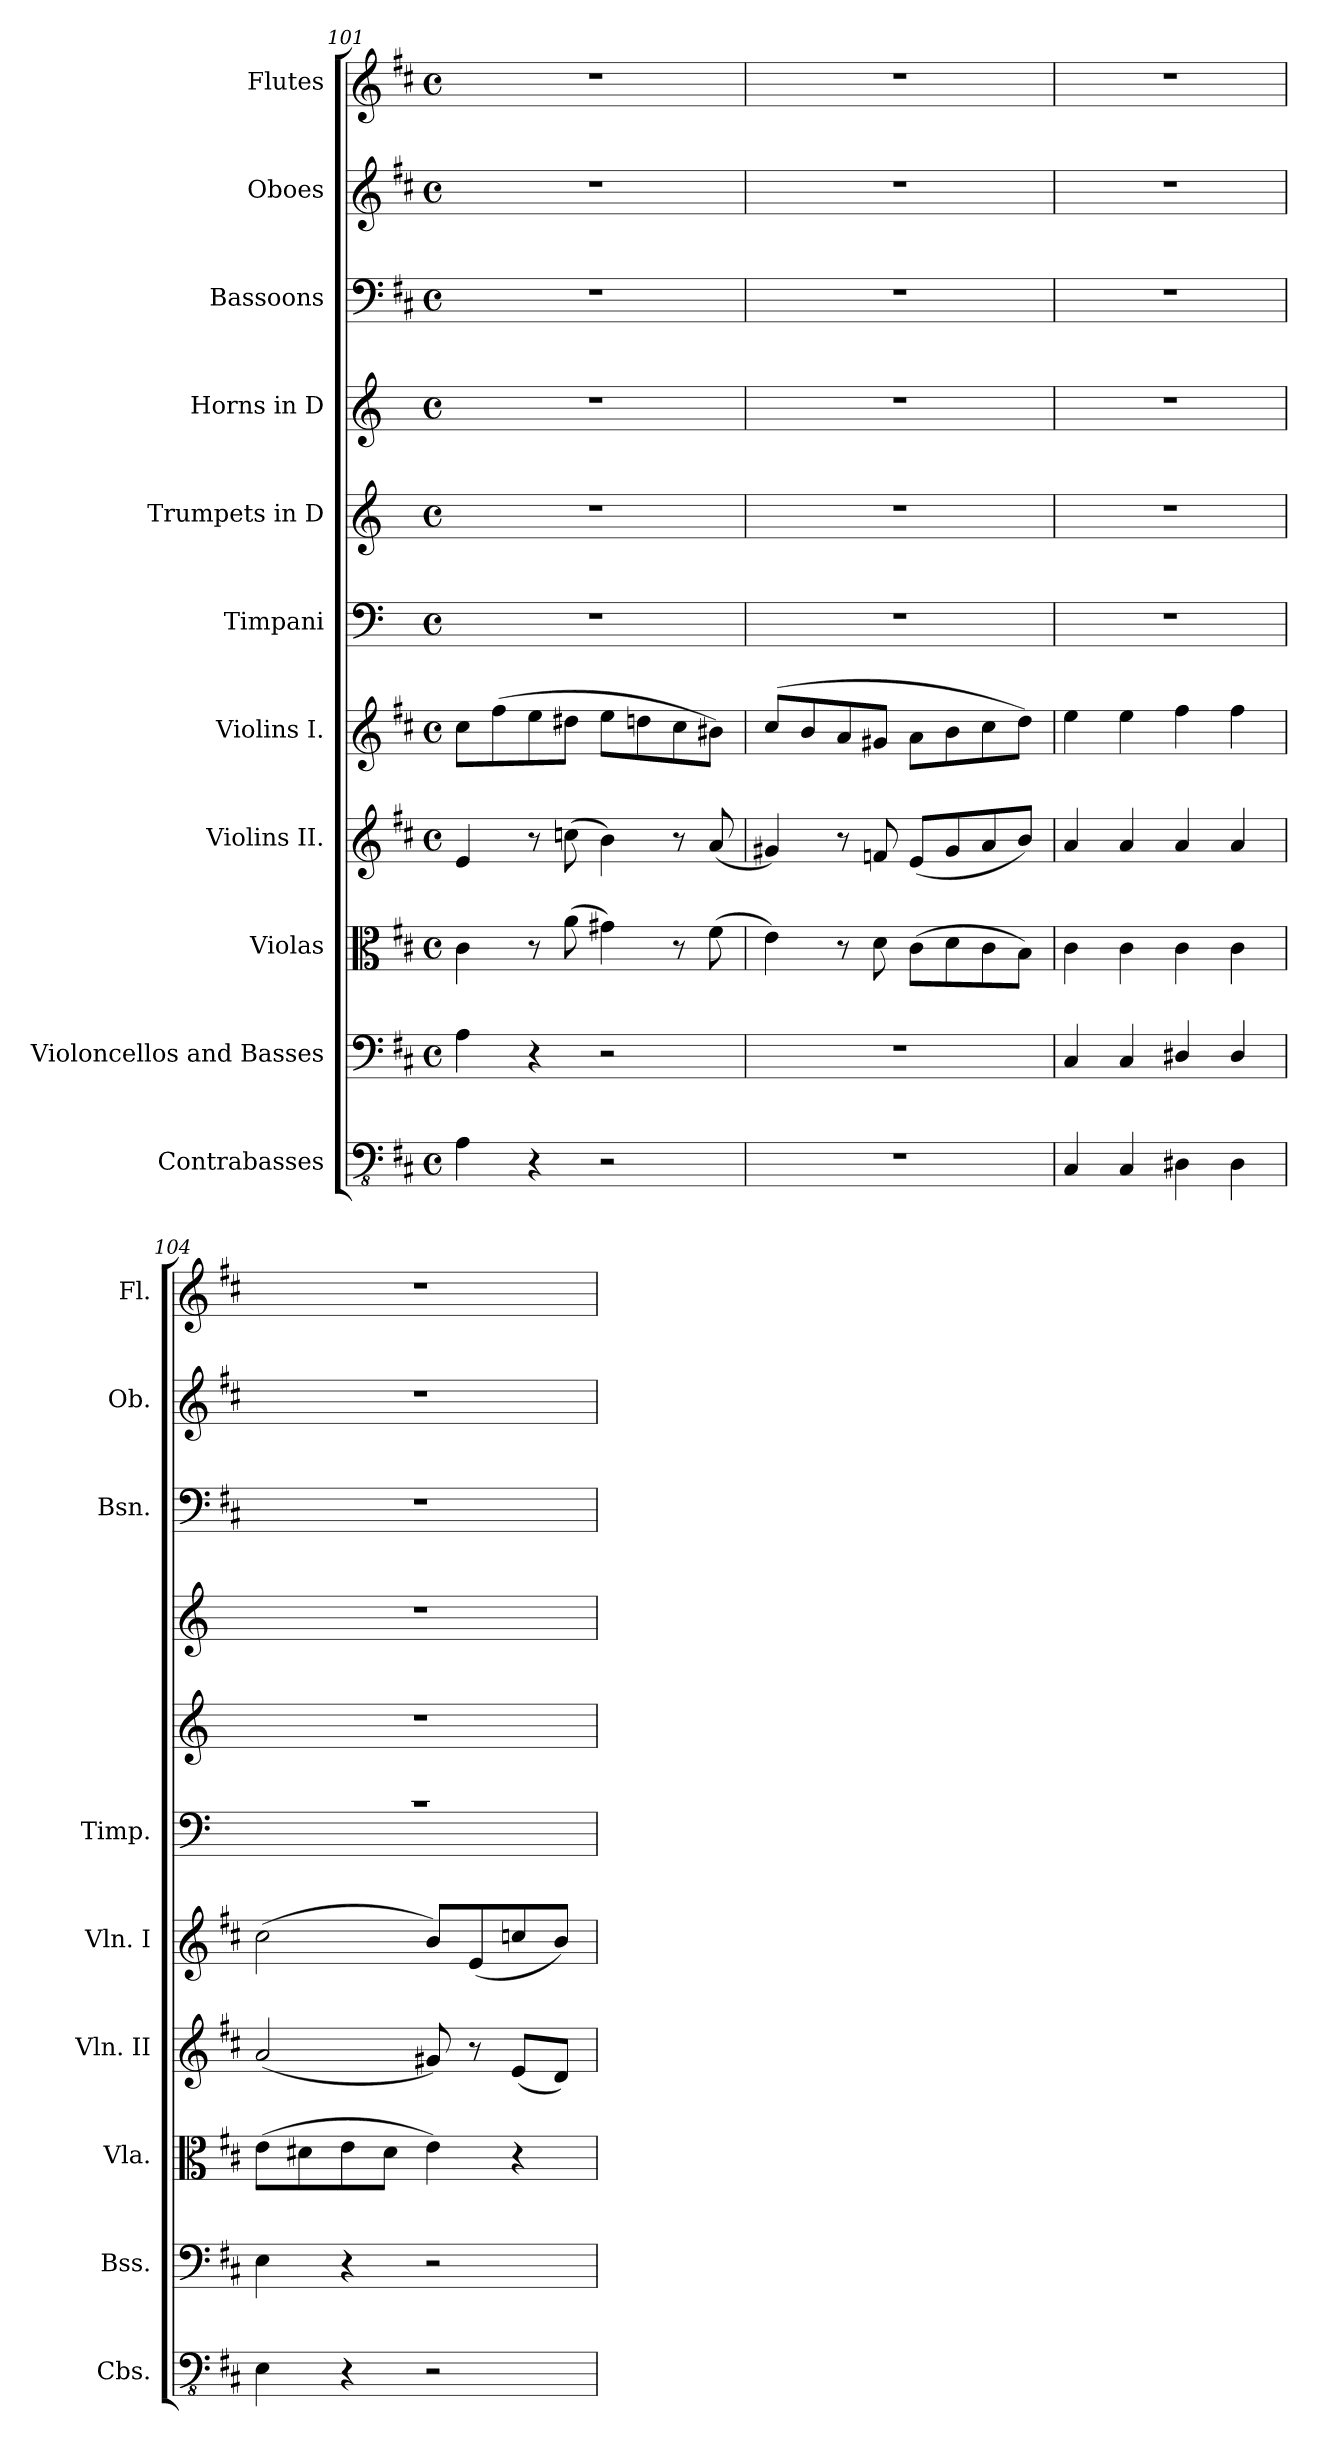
**kern	**kern	**kern	**kern	**kern	**kern	**kern	**kern	**kern	**kern	**kern
*part11	*part10	*part9	*part8	*part7	*part6	*part5	*part4	*part3	*part2	*part1
*staff11	*staff10	*staff9	*staff8	*staff7	*staff6	*staff5	*staff4	*staff3	*staff2	*staff1
*I"Contrabasses	*I"Violoncellos and Basses	*I"Violas	*I"Violins II.	*I"Violins I.	*I"Timpani	*I"Trumpets in D	*I"Horns in D	*I"Bassoons	*I"Oboes	*I"Flutes
*I'Cbs.	*I'Bss.	*I'Vla.	*I'Vln. II	*I'Vln. I	*I'Timp.	*	*	*I'Bsn.	*I'Ob.	*I'Fl.
*clefFv4	*clefF4	*clefC3	*clefG2	*clefG2	*clefF4	*clefG2	*clefG2	*clefF4	*clefG2	*clefG2
*	*	*	*	*	*	*	*ITrd6c10	*	*	*
*k[f#c#]	*k[f#c#]	*k[f#c#]	*k[f#c#]	*k[f#c#]	*k[]	*k[]	*k[f#c#]	*k[f#c#]	*k[f#c#]	*k[f#c#]
*M4/4	*M4/4	*M4/4	*M4/4	*M4/4	*M4/4	*M4/4	*M4/4	*M4/4	*M4/4	*M4/4
*met(c)	*met(c)	*met(c)	*met(c)	*met(c)	*met(c)	*met(c)	*met(c)	*met(c)	*met(c)	*met(c)
=101	=101	=101	=101	=101	=101	=101	=101	=101	=101	=101
4AA\	4A\	4c#\	4e/	8cc#\L	1r	1r	1r	1r	1r	1r
.	.	.	.	(>8ff#\	.	.	.	.	.	.
4r	4r	8r	8r	8ee\	.	.	.	.	.	.
.	.	(>8a\	(>8ccn\	8dd#X\J	.	.	.	.	.	.
2r	2r	4g#X\)	4b\)	8ee\L	.	.	.	.	.	.
.	.	.	.	8ddn\	.	.	.	.	.	.
.	.	8r	8r	8cc#\	.	.	.	.	.	.
.	.	(>8f#\	(<8a/	8b#X\J)	.	.	.	.	.	.
=102	=102	=102	=102	=102	=102	=102	=102	=102	=102	=102
1r	1r	4e\)	4g#X/)	(>8cc#/L	1r	1r	1r	1r	1r	1r
.	.	.	.	8b/	.	.	.	.	.	.
.	.	8r	8r	8a/	.	.	.	.	.	.
.	.	8d\	8fn/	8g#X/J	.	.	.	.	.	.
.	.	(>8c#\L	(<8e/L	8a\L	.	.	.	.	.	.
.	.	8d\	8g#/	8b\	.	.	.	.	.	.
.	.	8c#\	8a/	8cc#\	.	.	.	.	.	.
.	.	8B\J)	8b/J)	8dd\J)	.	.	.	.	.	.
=103	=103	=103	=103	=103	=103	=103	=103	=103	=103	=103
4CC#/	4C#/	4c#\	4a/	4ee\	1r	1r	1r	1r	1r	1r
4CC#/	4C#/	4c#\	4a/	4ee\	.	.	.	.	.	.
4DD#X\	4D#X/	4c#\	4a/	4ff#\	.	.	.	.	.	.
4DD#\	4D#/	4c#\	4a/	4ff#\	.	.	.	.	.	.
!!LO:PB:g=z
=104	=104	=104	=104	=104	=104	=104	=104	=104	=104	=104
*	*	*	*	*	*^	*^	*^	*	*	*
4EE\	4E\	(>8e\L	(<2a/	(>2cc#\	1r	1Eyy	1r	1dyy	1r	1Eyy	1r	1r	1r
.	.	8d#X\	.	.	.	.	.	.	.	.	.	.	.
4r	4r	8e\	.	.	.	.	.	.	.	.	.	.	.
.	.	8d#\J	.	.	.	.	.	.	.	.	.	.	.
2r	2r	4e\)	8g#X/)	8b/L)	.	.	.	.	.	.	.	.	.
.	.	.	8r	(<8e/	.	.	.	.	.	.	.	.	.
.	.	4r	(<8e/L	8ccn/	.	.	.	.	.	.	.	.	.
.	.	.	8d/J)	8b/J)	.	.	.	.	.	.	.	.	.
*	*	*	*	*	*v	*v	*	*	*v	*v	*	*	*
*	*	*	*	*	*	*v	*v	*	*	*	*
=	=	=	=	=	=	=	=	=	=	=
*-	*-	*-	*-	*-	*-	*-	*-	*-	*-	*-
